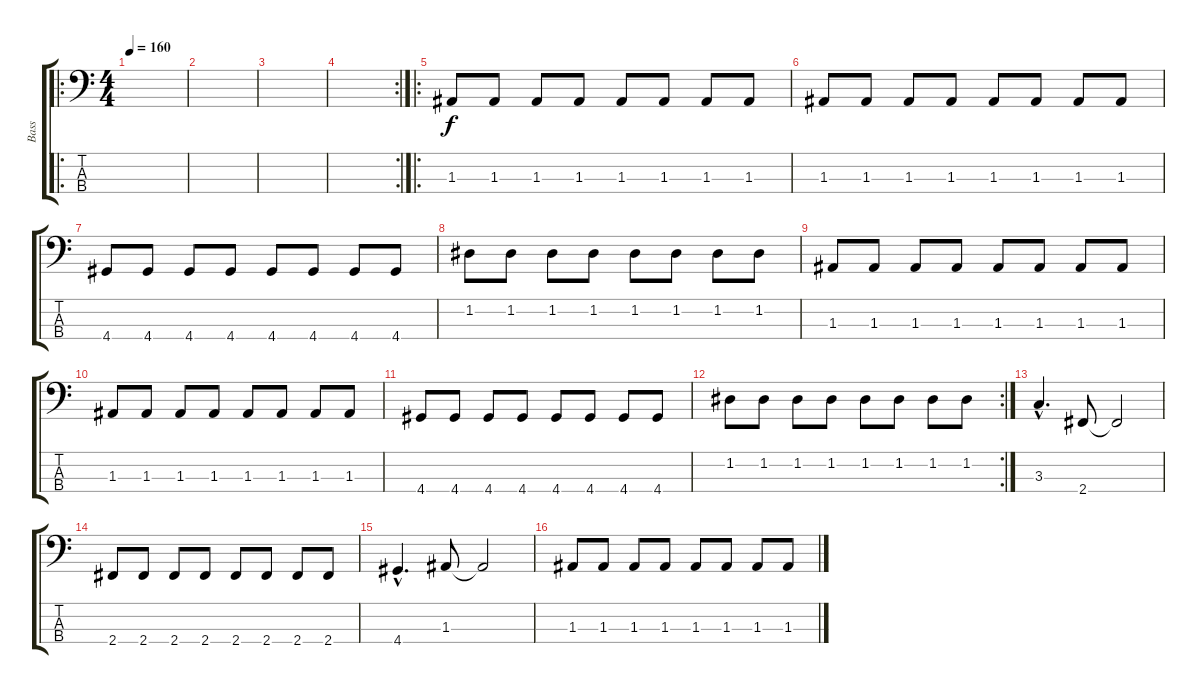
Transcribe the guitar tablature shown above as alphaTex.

\track ("Bass" "Bass") {instrument electricbassfinger}
\staff {score tabs}
\tuning (G2 D2 A1 E1) {hide}
\ro
\ts (4 4)
\tempo 160
\clef f4
\ks c
|
|
|
\rc 2
|
\ro
1.3.8 1.3.8 1.3.8 1.3.8 1.3.8 1.3.8 1.3.8 1.3.8 |
1.3.8 1.3.8 1.3.8 1.3.8 1.3.8 1.3.8 1.3.8 1.3.8 |
4.4.8 4.4.8 4.4.8 4.4.8 4.4.8 4.4.8 4.4.8 4.4.8 |
1.2.8 1.2.8 1.2.8 1.2.8 1.2.8 1.2.8 1.2.8 1.2.8 |
1.3.8 1.3.8 1.3.8 1.3.8 1.3.8 1.3.8 1.3.8 1.3.8 |
1.3.8 1.3.8 1.3.8 1.3.8 1.3.8 1.3.8 1.3.8 1.3.8 |
4.4.8 4.4.8 4.4.8 4.4.8 4.4.8 4.4.8 4.4.8 4.4.8 |
\rc 2
1.2.8 1.2.8 1.2.8 1.2.8 1.2.8 1.2.8 1.2.8 1.2.8 |
3.3{hac}.4{d} 2.4.8 2.4{t}.2 |
2.4.8 2.4.8 2.4.8 2.4.8 2.4.8 2.4.8 2.4.8 2.4.8 |
4.4{hac}.4{d} 1.3.8 1.3{t}.2 |
1.3.8 1.3.8 1.3.8 1.3.8 1.3.8 1.3.8 1.3.8 1.3.8
